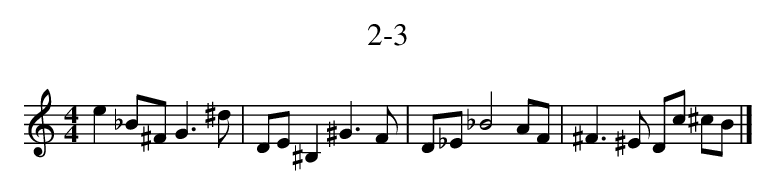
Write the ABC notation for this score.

X:1-3
T:2-3
M:4/4
L:1/4
K:C
e _B/^F/ G3/ ^d/ | D/E/ ^B, ^G3/ F/ | D/_E/ _B2 A/F/ | ^F3/ ^E/ D/c/ ^c/B/ |]
